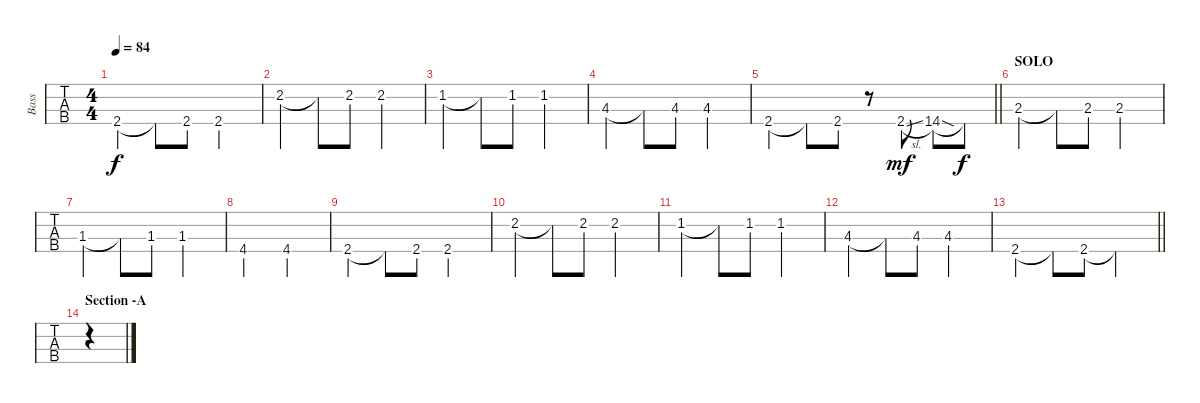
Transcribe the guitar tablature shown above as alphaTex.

\track ("Bass" "Bass") {instrument electricbassfinger}
\staff {tabs}
\tuning (G2 D2 A1 E1) {hide}
\ts (4 4)
\tempo 84
\clef f4
\ks c
2.4.4{dy f} 2.4{t}.8 2.4.8 2.4.2 |
2.2.4 2.2{t}.8 2.2.8 2.2.2 |
1.2.4 1.2{t}.8 1.2.8 1.2.2 |
4.3.4 4.3{t}.8 4.3.8 4.3.2 |
\barLineRight lightlight
2.4.4 2.4{t}.8 2.4.8 r.8 2.4{sl}.8{dy mf} 14.4{sod}.8 14.4{t}.8{dy f} |
\section ("" "SOLO")
2.3.4 2.3{t}.8 2.3.8 2.3.2 |
1.3.4 1.3{t}.8 1.3.8 1.3.2 |
4.4.2 4.4.2 |
2.4.4 2.4{t}.8 2.4.8 2.4.2 |
2.2.4 2.2{t}.8 2.2.8 2.2.2 |
1.2.4 1.2{t}.8 1.2.8 1.2.2 |
4.3.4 4.3{t}.8 4.3.8 4.3.2 |
\barLineRight lightlight
2.4.4 2.4{t}.8 2.4.8 2.4{t}.2 |
\section ("" "Section -A")
